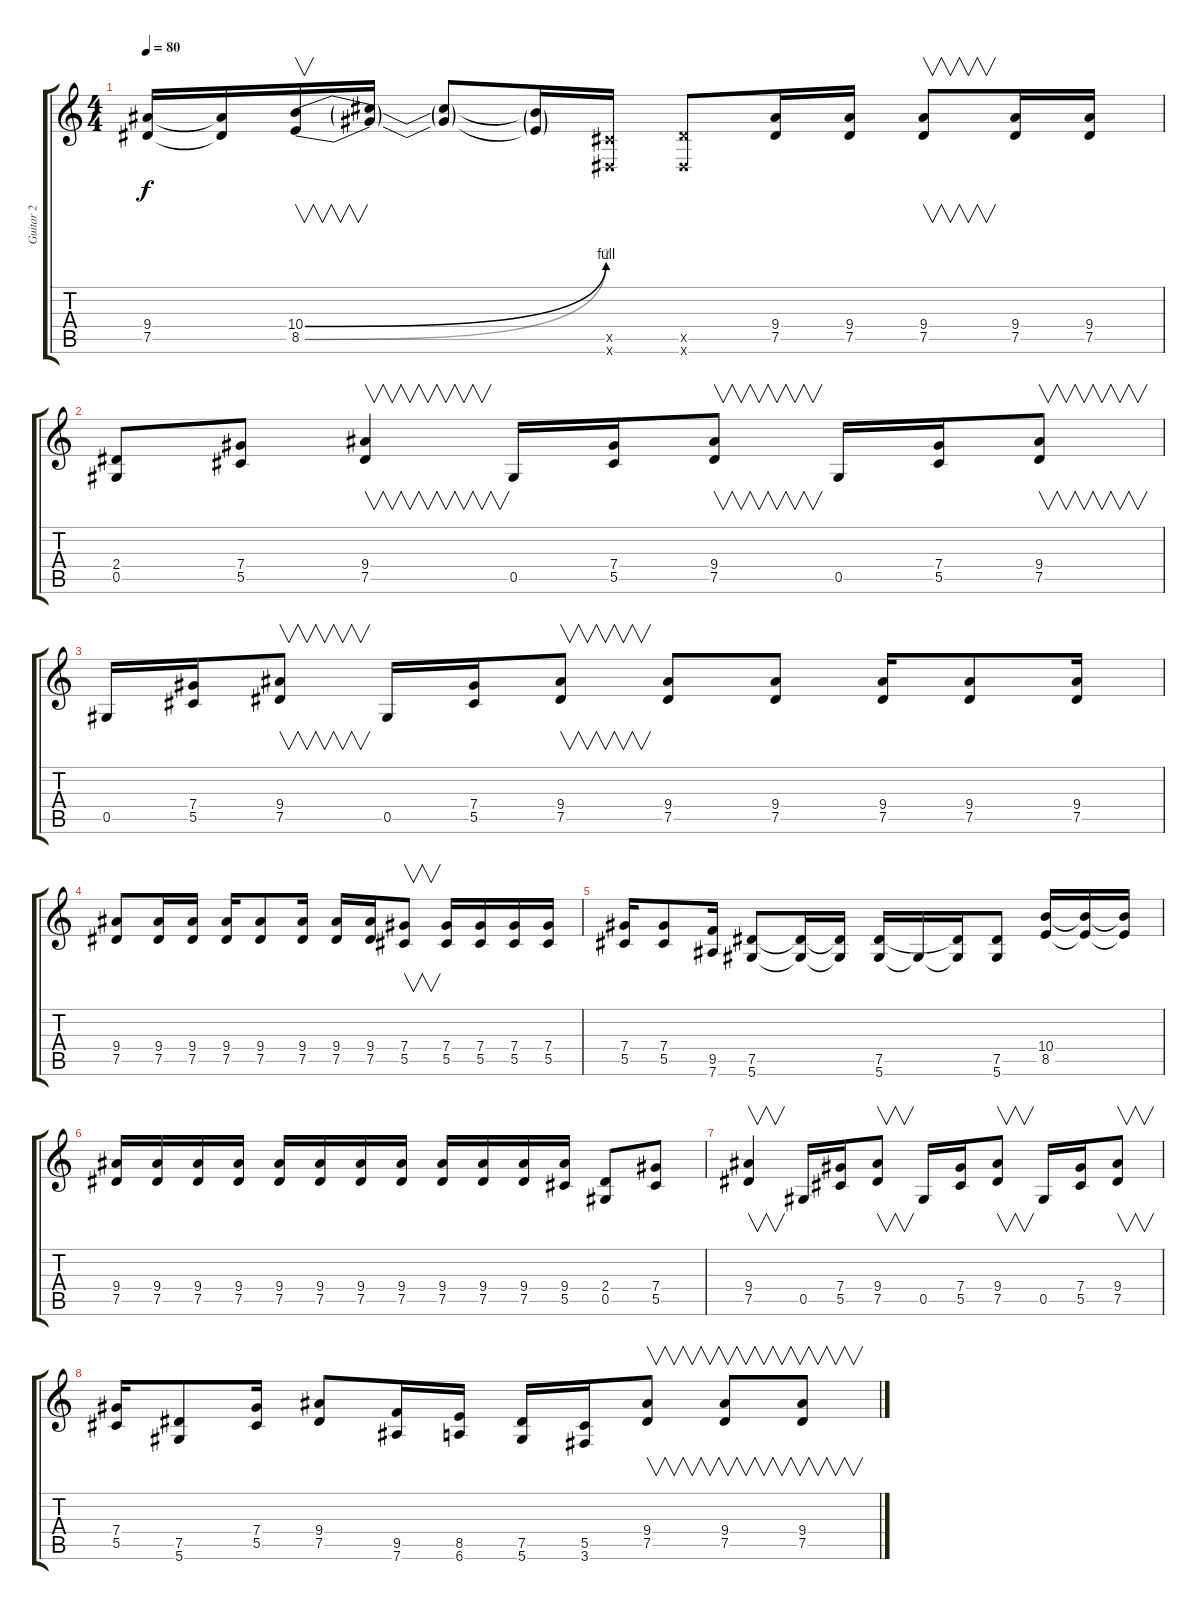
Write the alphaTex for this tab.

\track ("Guitar 2" "Guitar 2") {instrument overdrivenguitar}
\staff {score tabs}
\tuning (Eb4 Bb3 Gb3 Db3 Ab2 Eb2) {hide}
\ts (4 4)
\tempo 80
\clef g2
\ks c
(9.4{t} 7.5{t}).16{dy f} (9.4{t} 7.5{t}).16 (10.4{be (bend 0 0 60 4)} 8.5{be (bend 0 0 60 8)}).16{v} (10.4{t} 8.5{t}).16 (10.4{t} 8.5{t}).8 (10.4{t} 8.5{t}).16 (5.5{x} 0.6{x}).16 (7.5{x} 0.6{x}).8 (9.4 7.5).16 (9.4 7.5).16 (9.4 7.5).8{v} (9.4 7.5).16 (9.4 7.5).16 |
(2.4 0.5).8{instrument distortionguitar} (7.4 5.5).8 (9.4 7.5).4{v} 0.5.16 (7.4 5.5).16 (9.4 7.5).8{v} 0.5.16 (7.4 5.5).16 (9.4 7.5).8{v} |
0.5.16 (7.4 5.5).16 (9.4 7.5).8{v} 0.5.16 (7.4 5.5).16 (9.4 7.5).8{v} (9.4 7.5).8 (9.4 7.5).8 (9.4 7.5).16 (9.4 7.5).8 (9.4 7.5).16 |
(9.4 7.5).8{instrument overdrivenguitar} (9.4 7.5).16 (9.4 7.5).16 (9.4 7.5).16 (9.4 7.5).8 (9.4 7.5).16 (9.4 7.5).16 (9.4 7.5).16 (7.4 5.5).8{v} (7.4 5.5).16 (7.4 5.5).16 (7.4 5.5).16 (7.4 5.5).16 |
(7.4 5.5).16 (7.4 5.5).8 (9.5 7.6).16 (7.5 5.6).8 (7.5{t} 5.6{t}).16 (7.5{t} 5.6{t}).16 (7.5 5.6).16 5.6{t}.16 (7.5{t} 5.6{t}).16 (7.5 5.6).8 (10.4 8.5).16 (10.4{t} 8.5{t}).16 (10.4{t} 8.5{t}).16 |
(9.4 7.5).16 (9.4 7.5).16 (9.4 7.5).16 (9.4 7.5).16 (9.4 7.5).16 (9.4 7.5).16 (9.4 7.5).16 (9.4 7.5).16 (9.4 7.5).16 (9.4 7.5).16 (9.4 7.5).16 (9.4 5.5).16 (2.4 0.5).8 (7.4 5.5).8 |
(9.4 7.5).4{v instrument overdrivenguitar} 0.5.16 (7.4 5.5).16 (9.4 7.5).8{v} 0.5.16 (7.4 5.5).16 (9.4 7.5).8{v} 0.5.16 (7.4 5.5).16 (9.4 7.5).8{v} |
(7.4 5.5).16 (7.5 5.6).8 (7.4 5.5).16 (9.4 7.5).8 (9.5 7.6).16 (8.5 6.6).16 (7.5 5.6).16 (5.5 3.6).16 (9.4 7.5).8{v} (9.4 7.5).8{v} (9.4 7.5).8{v}
